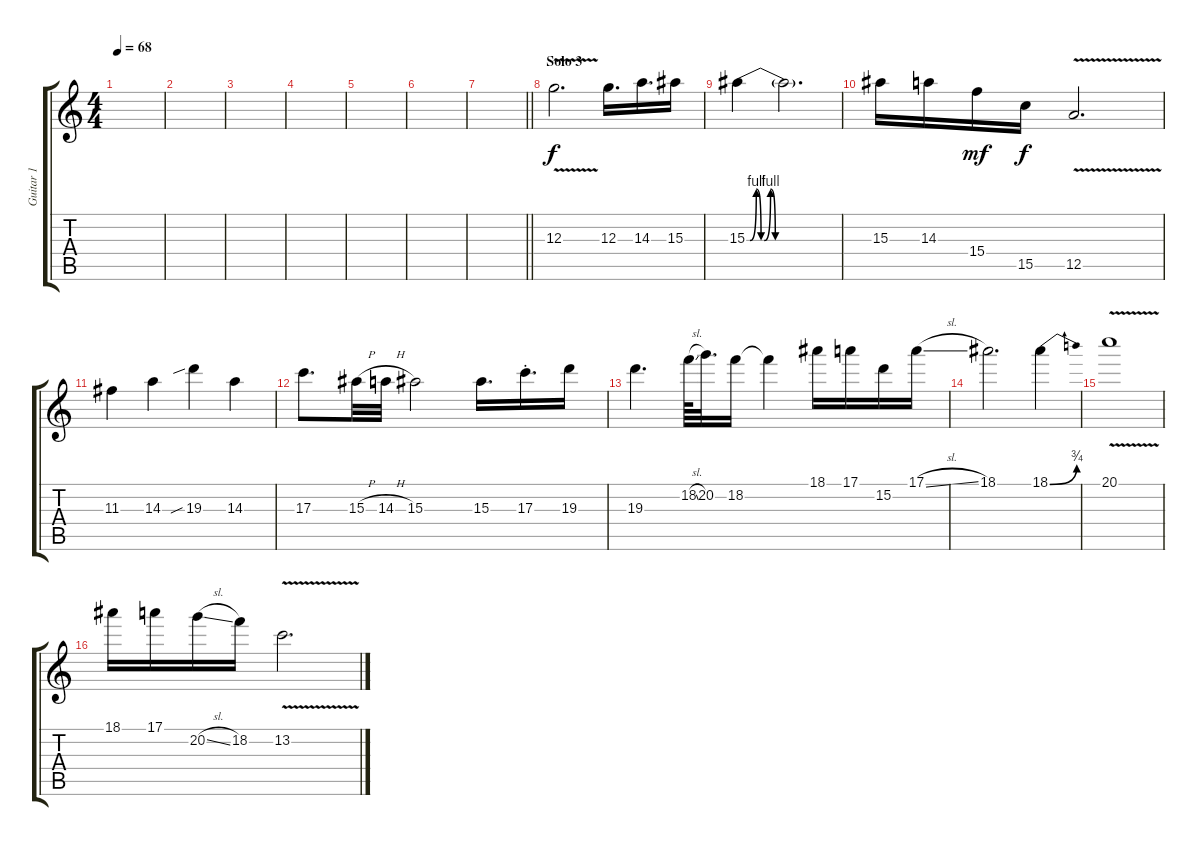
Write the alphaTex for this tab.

\track ("Guitar 1" "Guitar 1") {instrument distortionguitar}
\staff {score tabs}
\tuning (E4 B3 G3 D3 A2 D2) {hide}
\ts (4 4)
\tempo 68
\clef g2
\ks c
|
|
|
|
|
|
\barLineRight lightlight
|
\section ("" "Solo 3")
12.3{v}.2{d volume 14 instrument distortionguitar} 12.3.16{d} 14.3.16{d} 15.3.16 |
15.3{be (custom 0 0 2 0 6 4 9 0 11 0 15 4 18 0 30 0 42 0 50 0 60 0)}.4 15.3{t}.2{d} |
15.3.16 14.3.16 15.4.16{dy mf} 15.5.16{dy f} 12.5{v}.2{d} |
11.3.4 14.3.4 19.3{sib}.4 14.3.4 |
17.3.8{d} 15.3{h}.32 14.3{h}.32 15.3.2 15.3.16{d} 17.3{st}.16{d} 19.3.16 |
19.3.4{d} 18.2{sl}.64 20.2.32{d} 18.2.16 18.2{t}.4 18.1.16 17.1.16 15.2.16 17.1{sl}.16 |
18.1.2{d} 18.1{be (bend 0 0 60 3)}.4 |
20.1{v}.1 |
18.1.16 17.1.16 20.2{sl}.16 18.2.16 13.2{v}.2{d}
